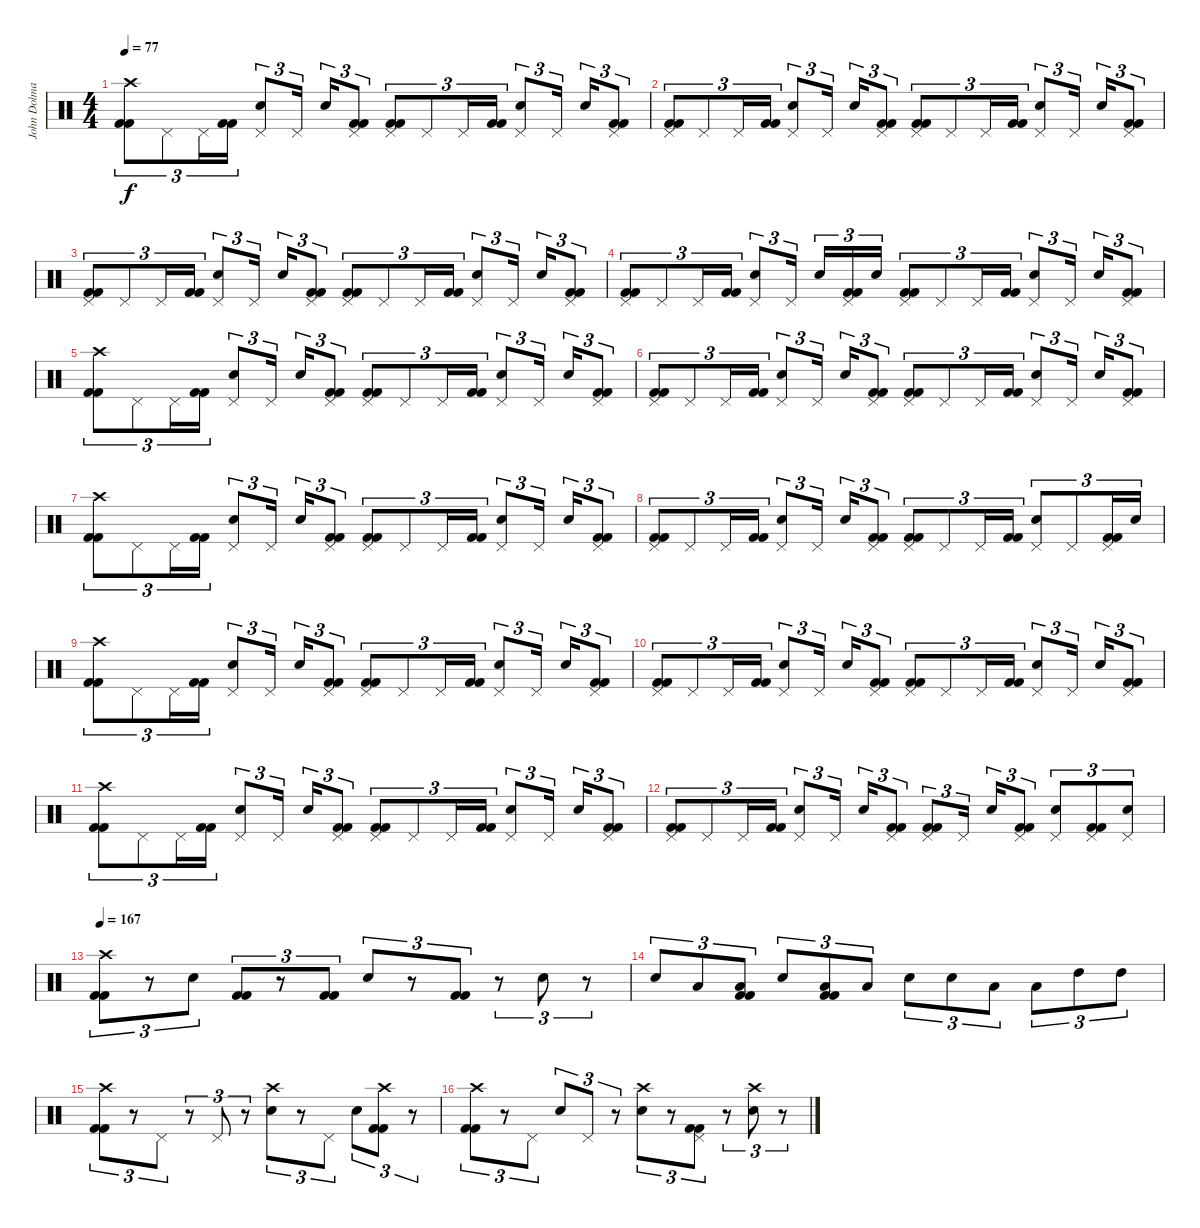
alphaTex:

\track ("John Dolmayan" "John Dolma") {instrument percussion}
\staff {score}
\articulation defaults
\ts (4 4)
\tempo 77
\clef neutral
\ks c
("Crash high (hit)" "Kick (hit) 2" "Kick (hit) 2").8{tu (3 2) dy f} "Pedal Hi-Hat (hit)".8{tu (3 2)} "Pedal Hi-Hat (hit)".16{tu (3 2)} ("Kick (hit) 2" "Kick (hit) 2").16{tu (3 2)} ("Pedal Hi-Hat (hit)" "Snare (hit) 2").8{tu (3 2)} "Pedal Hi-Hat (hit)".16{tu (3 2)} "Snare (hit) 2".16{tu (3 2)} ("Pedal Hi-Hat (hit)" "Kick (hit) 2" "Kick (hit) 2").8{tu (3 2)} ("Pedal Hi-Hat (hit)" "Kick (hit) 2" "Kick (hit) 2").8{tu (3 2)} "Pedal Hi-Hat (hit)".8{tu (3 2)} "Pedal Hi-Hat (hit)".16{tu (3 2)} ("Kick (hit) 2" "Kick (hit) 2").16{tu (3 2)} ("Pedal Hi-Hat (hit)" "Snare (hit) 2").8{tu (3 2)} "Pedal Hi-Hat (hit)".16{tu (3 2)} "Snare (hit) 2".16{tu (3 2)} ("Pedal Hi-Hat (hit)" "Kick (hit) 2" "Kick (hit) 2").8{tu (3 2)} |
("Pedal Hi-Hat (hit)" "Kick (hit) 2" "Kick (hit) 2").8{tu (3 2)} "Pedal Hi-Hat (hit)".8{tu (3 2)} "Pedal Hi-Hat (hit)".16{tu (3 2)} ("Kick (hit) 2" "Kick (hit) 2").16{tu (3 2)} ("Pedal Hi-Hat (hit)" "Snare (hit) 2").8{tu (3 2)} "Pedal Hi-Hat (hit)".16{tu (3 2)} "Snare (hit) 2".16{tu (3 2)} ("Pedal Hi-Hat (hit)" "Kick (hit) 2" "Kick (hit) 2").8{tu (3 2)} ("Pedal Hi-Hat (hit)" "Kick (hit) 2" "Kick (hit) 2").8{tu (3 2)} "Pedal Hi-Hat (hit)".8{tu (3 2)} "Pedal Hi-Hat (hit)".16{tu (3 2)} ("Kick (hit) 2" "Kick (hit) 2").16{tu (3 2)} ("Pedal Hi-Hat (hit)" "Snare (hit) 2").8{tu (3 2)} "Pedal Hi-Hat (hit)".16{tu (3 2)} "Snare (hit) 2".16{tu (3 2)} ("Pedal Hi-Hat (hit)" "Kick (hit) 2" "Kick (hit) 2").8{tu (3 2)} |
("Pedal Hi-Hat (hit)" "Kick (hit) 2" "Kick (hit) 2").8{tu (3 2)} "Pedal Hi-Hat (hit)".8{tu (3 2)} "Pedal Hi-Hat (hit)".16{tu (3 2)} ("Kick (hit) 2" "Kick (hit) 2").16{tu (3 2)} ("Pedal Hi-Hat (hit)" "Snare (hit) 2").8{tu (3 2)} "Pedal Hi-Hat (hit)".16{tu (3 2)} "Snare (hit) 2".16{tu (3 2)} ("Pedal Hi-Hat (hit)" "Kick (hit) 2" "Kick (hit) 2").8{tu (3 2)} ("Pedal Hi-Hat (hit)" "Kick (hit) 2" "Kick (hit) 2").8{tu (3 2)} "Pedal Hi-Hat (hit)".8{tu (3 2)} "Pedal Hi-Hat (hit)".16{tu (3 2)} ("Kick (hit) 2" "Kick (hit) 2").16{tu (3 2)} ("Pedal Hi-Hat (hit)" "Snare (hit) 2").8{tu (3 2)} "Pedal Hi-Hat (hit)".16{tu (3 2)} "Snare (hit) 2".16{tu (3 2)} ("Pedal Hi-Hat (hit)" "Kick (hit) 2" "Kick (hit) 2").8{tu (3 2)} |
("Pedal Hi-Hat (hit)" "Kick (hit) 2" "Kick (hit) 2").8{tu (3 2)} "Pedal Hi-Hat (hit)".8{tu (3 2)} "Pedal Hi-Hat (hit)".16{tu (3 2)} ("Kick (hit) 2" "Kick (hit) 2").16{tu (3 2)} ("Pedal Hi-Hat (hit)" "Snare (hit) 2").8{tu (3 2)} "Pedal Hi-Hat (hit)".16{tu (3 2)} "Snare (hit) 2".16{tu (3 2)} ("Pedal Hi-Hat (hit)" "Kick (hit) 2" "Kick (hit) 2").16{tu (3 2)} "Snare (hit) 2".16{tu (3 2)} ("Pedal Hi-Hat (hit)" "Kick (hit) 2" "Kick (hit) 2").8{tu (3 2)} "Pedal Hi-Hat (hit)".8{tu (3 2)} "Pedal Hi-Hat (hit)".16{tu (3 2)} ("Kick (hit) 2" "Kick (hit) 2").16{tu (3 2)} ("Pedal Hi-Hat (hit)" "Snare (hit) 2").8{tu (3 2)} "Pedal Hi-Hat (hit)".16{tu (3 2)} "Snare (hit) 2".16{tu (3 2)} ("Pedal Hi-Hat (hit)" "Kick (hit) 2" "Kick (hit) 2").8{tu (3 2)} |
("Crash high (hit)" "Kick (hit) 2" "Kick (hit) 2").8{tu (3 2)} "Pedal Hi-Hat (hit)".8{tu (3 2)} "Pedal Hi-Hat (hit)".16{tu (3 2)} ("Kick (hit) 2" "Kick (hit) 2").16{tu (3 2)} ("Pedal Hi-Hat (hit)" "Snare (hit) 2").8{tu (3 2)} "Pedal Hi-Hat (hit)".16{tu (3 2)} "Snare (hit) 2".16{tu (3 2)} ("Pedal Hi-Hat (hit)" "Kick (hit) 2" "Kick (hit) 2").8{tu (3 2)} ("Pedal Hi-Hat (hit)" "Kick (hit) 2" "Kick (hit) 2").8{tu (3 2)} "Pedal Hi-Hat (hit)".8{tu (3 2)} "Pedal Hi-Hat (hit)".16{tu (3 2)} ("Kick (hit) 2" "Kick (hit) 2").16{tu (3 2)} ("Pedal Hi-Hat (hit)" "Snare (hit) 2").8{tu (3 2)} "Pedal Hi-Hat (hit)".16{tu (3 2)} "Snare (hit) 2".16{tu (3 2)} ("Pedal Hi-Hat (hit)" "Kick (hit) 2" "Kick (hit) 2").8{tu (3 2)} |
("Pedal Hi-Hat (hit)" "Kick (hit) 2" "Kick (hit) 2").8{tu (3 2)} "Pedal Hi-Hat (hit)".8{tu (3 2)} "Pedal Hi-Hat (hit)".16{tu (3 2)} ("Kick (hit) 2" "Kick (hit) 2").16{tu (3 2)} ("Pedal Hi-Hat (hit)" "Snare (hit) 2").8{tu (3 2)} "Pedal Hi-Hat (hit)".16{tu (3 2)} "Snare (hit) 2".16{tu (3 2)} ("Pedal Hi-Hat (hit)" "Kick (hit) 2" "Kick (hit) 2").8{tu (3 2)} ("Pedal Hi-Hat (hit)" "Kick (hit) 2" "Kick (hit) 2").8{tu (3 2)} "Pedal Hi-Hat (hit)".8{tu (3 2)} "Pedal Hi-Hat (hit)".16{tu (3 2)} ("Kick (hit) 2" "Kick (hit) 2").16{tu (3 2)} ("Pedal Hi-Hat (hit)" "Snare (hit) 2").8{tu (3 2)} "Pedal Hi-Hat (hit)".16{tu (3 2)} "Snare (hit) 2".16{tu (3 2)} ("Pedal Hi-Hat (hit)" "Kick (hit) 2" "Kick (hit) 2").8{tu (3 2)} |
("Crash high (hit)" "Kick (hit) 2" "Kick (hit) 2").8{tu (3 2)} "Pedal Hi-Hat (hit)".8{tu (3 2)} "Pedal Hi-Hat (hit)".16{tu (3 2)} ("Kick (hit) 2" "Kick (hit) 2").16{tu (3 2)} ("Pedal Hi-Hat (hit)" "Snare (hit) 2").8{tu (3 2)} "Pedal Hi-Hat (hit)".16{tu (3 2)} "Snare (hit) 2".16{tu (3 2)} ("Pedal Hi-Hat (hit)" "Kick (hit) 2" "Kick (hit) 2").8{tu (3 2)} ("Pedal Hi-Hat (hit)" "Kick (hit) 2" "Kick (hit) 2").8{tu (3 2)} "Pedal Hi-Hat (hit)".8{tu (3 2)} "Pedal Hi-Hat (hit)".16{tu (3 2)} ("Kick (hit) 2" "Kick (hit) 2").16{tu (3 2)} ("Pedal Hi-Hat (hit)" "Snare (hit) 2").8{tu (3 2)} "Pedal Hi-Hat (hit)".16{tu (3 2)} "Snare (hit) 2".16{tu (3 2)} ("Pedal Hi-Hat (hit)" "Kick (hit) 2" "Kick (hit) 2").8{tu (3 2)} |
("Pedal Hi-Hat (hit)" "Kick (hit) 2" "Kick (hit) 2").8{tu (3 2)} "Pedal Hi-Hat (hit)".8{tu (3 2)} "Pedal Hi-Hat (hit)".16{tu (3 2)} ("Kick (hit) 2" "Kick (hit) 2").16{tu (3 2)} ("Pedal Hi-Hat (hit)" "Snare (hit) 2").8{tu (3 2)} "Pedal Hi-Hat (hit)".16{tu (3 2)} "Snare (hit) 2".16{tu (3 2)} ("Pedal Hi-Hat (hit)" "Kick (hit) 2" "Kick (hit) 2").8{tu (3 2)} ("Pedal Hi-Hat (hit)" "Kick (hit) 2" "Kick (hit) 2").8{tu (3 2)} "Pedal Hi-Hat (hit)".8{tu (3 2)} "Pedal Hi-Hat (hit)".16{tu (3 2)} ("Kick (hit) 2" "Kick (hit) 2").16{tu (3 2)} ("Pedal Hi-Hat (hit)" "Snare (hit) 2").8{tu (3 2)} "Pedal Hi-Hat (hit)".8{tu (3 2)} ("Pedal Hi-Hat (hit)" "Kick (hit) 2" "Kick (hit) 2").16{tu (3 2)} "Snare (hit) 2".16{tu (3 2)} |
("Crash high (hit)" "Kick (hit) 2" "Kick (hit) 2").8{tu (3 2)} "Pedal Hi-Hat (hit)".8{tu (3 2)} "Pedal Hi-Hat (hit)".16{tu (3 2)} ("Kick (hit) 2" "Kick (hit) 2").16{tu (3 2)} ("Pedal Hi-Hat (hit)" "Snare (hit) 2").8{tu (3 2)} "Pedal Hi-Hat (hit)".16{tu (3 2)} "Snare (hit) 2".16{tu (3 2)} ("Pedal Hi-Hat (hit)" "Kick (hit) 2" "Kick (hit) 2").8{tu (3 2)} ("Pedal Hi-Hat (hit)" "Kick (hit) 2" "Kick (hit) 2").8{tu (3 2)} "Pedal Hi-Hat (hit)".8{tu (3 2)} "Pedal Hi-Hat (hit)".16{tu (3 2)} ("Kick (hit) 2" "Kick (hit) 2").16{tu (3 2)} ("Pedal Hi-Hat (hit)" "Snare (hit) 2").8{tu (3 2)} "Pedal Hi-Hat (hit)".16{tu (3 2)} "Snare (hit) 2".16{tu (3 2)} ("Pedal Hi-Hat (hit)" "Kick (hit) 2" "Kick (hit) 2").8{tu (3 2)} |
("Pedal Hi-Hat (hit)" "Kick (hit) 2" "Kick (hit) 2").8{tu (3 2)} "Pedal Hi-Hat (hit)".8{tu (3 2)} "Pedal Hi-Hat (hit)".16{tu (3 2)} ("Kick (hit) 2" "Kick (hit) 2").16{tu (3 2)} ("Pedal Hi-Hat (hit)" "Snare (hit) 2").8{tu (3 2)} "Pedal Hi-Hat (hit)".16{tu (3 2)} "Snare (hit) 2".16{tu (3 2)} ("Pedal Hi-Hat (hit)" "Kick (hit) 2" "Kick (hit) 2").8{tu (3 2)} ("Pedal Hi-Hat (hit)" "Kick (hit) 2" "Kick (hit) 2").8{tu (3 2)} "Pedal Hi-Hat (hit)".8{tu (3 2)} "Pedal Hi-Hat (hit)".16{tu (3 2)} ("Kick (hit) 2" "Kick (hit) 2").16{tu (3 2)} ("Pedal Hi-Hat (hit)" "Snare (hit) 2").8{tu (3 2)} "Pedal Hi-Hat (hit)".16{tu (3 2)} "Snare (hit) 2".16{tu (3 2)} ("Pedal Hi-Hat (hit)" "Kick (hit) 2" "Kick (hit) 2").8{tu (3 2)} |
("Crash high (hit)" "Kick (hit) 2" "Kick (hit) 2").8{tu (3 2)} "Pedal Hi-Hat (hit)".8{tu (3 2)} "Pedal Hi-Hat (hit)".16{tu (3 2)} ("Kick (hit) 2" "Kick (hit) 2").16{tu (3 2)} ("Pedal Hi-Hat (hit)" "Snare (hit) 2").8{tu (3 2)} "Pedal Hi-Hat (hit)".16{tu (3 2)} "Snare (hit) 2".16{tu (3 2)} ("Pedal Hi-Hat (hit)" "Kick (hit) 2" "Kick (hit) 2").8{tu (3 2)} ("Pedal Hi-Hat (hit)" "Kick (hit) 2" "Kick (hit) 2").8{tu (3 2)} "Pedal Hi-Hat (hit)".8{tu (3 2)} "Pedal Hi-Hat (hit)".16{tu (3 2)} ("Kick (hit) 2" "Kick (hit) 2").16{tu (3 2)} ("Pedal Hi-Hat (hit)" "Snare (hit) 2").8{tu (3 2)} "Pedal Hi-Hat (hit)".16{tu (3 2)} "Snare (hit) 2".16{tu (3 2)} ("Pedal Hi-Hat (hit)" "Kick (hit) 2" "Kick (hit) 2").8{tu (3 2)} |
("Pedal Hi-Hat (hit)" "Kick (hit) 2" "Kick (hit) 2").8{tu (3 2)} "Pedal Hi-Hat (hit)".8{tu (3 2)} "Pedal Hi-Hat (hit)".16{tu (3 2)} ("Kick (hit) 2" "Kick (hit) 2").16{tu (3 2)} ("Pedal Hi-Hat (hit)" "Snare (hit) 2").8{tu (3 2)} "Pedal Hi-Hat (hit)".16{tu (3 2)} "Snare (hit) 2".16{tu (3 2)} ("Pedal Hi-Hat (hit)" "Kick (hit) 2" "Kick (hit) 2").8{tu (3 2)} ("Pedal Hi-Hat (hit)" "Kick (hit) 2" "Kick (hit) 2").8{tu (3 2)} "Pedal Hi-Hat (hit)".16{tu (3 2)} "Snare (hit) 2".16{tu (3 2)} ("Pedal Hi-Hat (hit)" "Kick (hit) 2" "Kick (hit) 2").8{tu (3 2)} ("Pedal Hi-Hat (hit)" "Snare (hit) 2").8{tu (3 2)} ("Pedal Hi-Hat (hit)" "Kick (hit) 2" "Kick (hit) 2").8{tu (3 2)} ("Pedal Hi-Hat (hit)" "Snare (hit) 2").8{tu (3 2)} |
\tempo 167
("Crash high (hit)" "Kick (hit) 2" "Kick (hit) 2").8{tu (3 2)} r.8{tu (3 2)} "Snare (hit) 2".8{tu (3 2)} ("Kick (hit) 2" "Kick (hit) 2").8{tu (3 2)} r.8{tu (3 2)} ("Kick (hit) 2" "Kick (hit) 2").8{tu (3 2)} "Snare (hit) 2".8{tu (3 2)} r.8{tu (3 2)} ("Kick (hit) 2" "Kick (hit) 2").8{tu (3 2)} r.8{tu (3 2)} "Snare (hit) 2".8{tu (3 2)} r.8{tu (3 2)} |
"Snare (hit) 2".8{tu (3 2)} "Low Tom (hit)".8{tu (3 2)} ("Low Tom (hit)" "Kick (hit) 2" "Kick (hit) 2").8{tu (3 2)} "Snare (hit) 2".8{tu (3 2)} ("Low Tom (hit)" "Kick (hit) 2" "Kick (hit) 2").8{tu (3 2)} "Low Tom (hit)".8{tu (3 2)} "Snare (hit) 2".8{tu (3 2)} "Snare (hit) 2".8{tu (3 2)} "Low Tom (hit)".8{tu (3 2)} "Low Tom (hit)".8{tu (3 2)} "High Tom (hit)".8{tu (3 2)} "High Tom (hit)".8{tu (3 2)} |
("Crash high (hit)" "Kick (hit) 2" "Kick (hit) 2").8{tu (3 2)} r.8{tu (3 2)} "Pedal Hi-Hat (hit)".8{tu (3 2)} r.8{tu (3 2)} "Pedal Hi-Hat (hit)".8{tu (3 2)} r.8{tu (3 2)} ("Crash high (hit)" "Snare (hit) 2").8{tu (3 2)} r.8{tu (3 2)} "Pedal Hi-Hat (hit)".8{tu (3 2)} "Snare (hit) 2".8{tu (3 2)} ("Crash high (hit)" "Kick (hit) 2" "Kick (hit) 2").8{tu (3 2)} r.8{tu (3 2)} |
("Crash high (hit)" "Kick (hit) 2" "Kick (hit) 2").8{tu (3 2)} r.8{tu (3 2)} "Pedal Hi-Hat (hit)".8{tu (3 2)} "Snare (hit) 2".8{tu (3 2)} "Pedal Hi-Hat (hit)".8{tu (3 2)} r.8{tu (3 2)} ("Crash high (hit)" "Snare (hit) 2").8{tu (3 2)} r.8{tu (3 2)} ("Pedal Hi-Hat (hit)" "Kick (hit) 2" "Kick (hit) 2").8{tu (3 2)} r.8{tu (3 2)} ("Crash high (hit)" "Snare (hit) 2").8{tu (3 2)} r.8{tu (3 2)}
